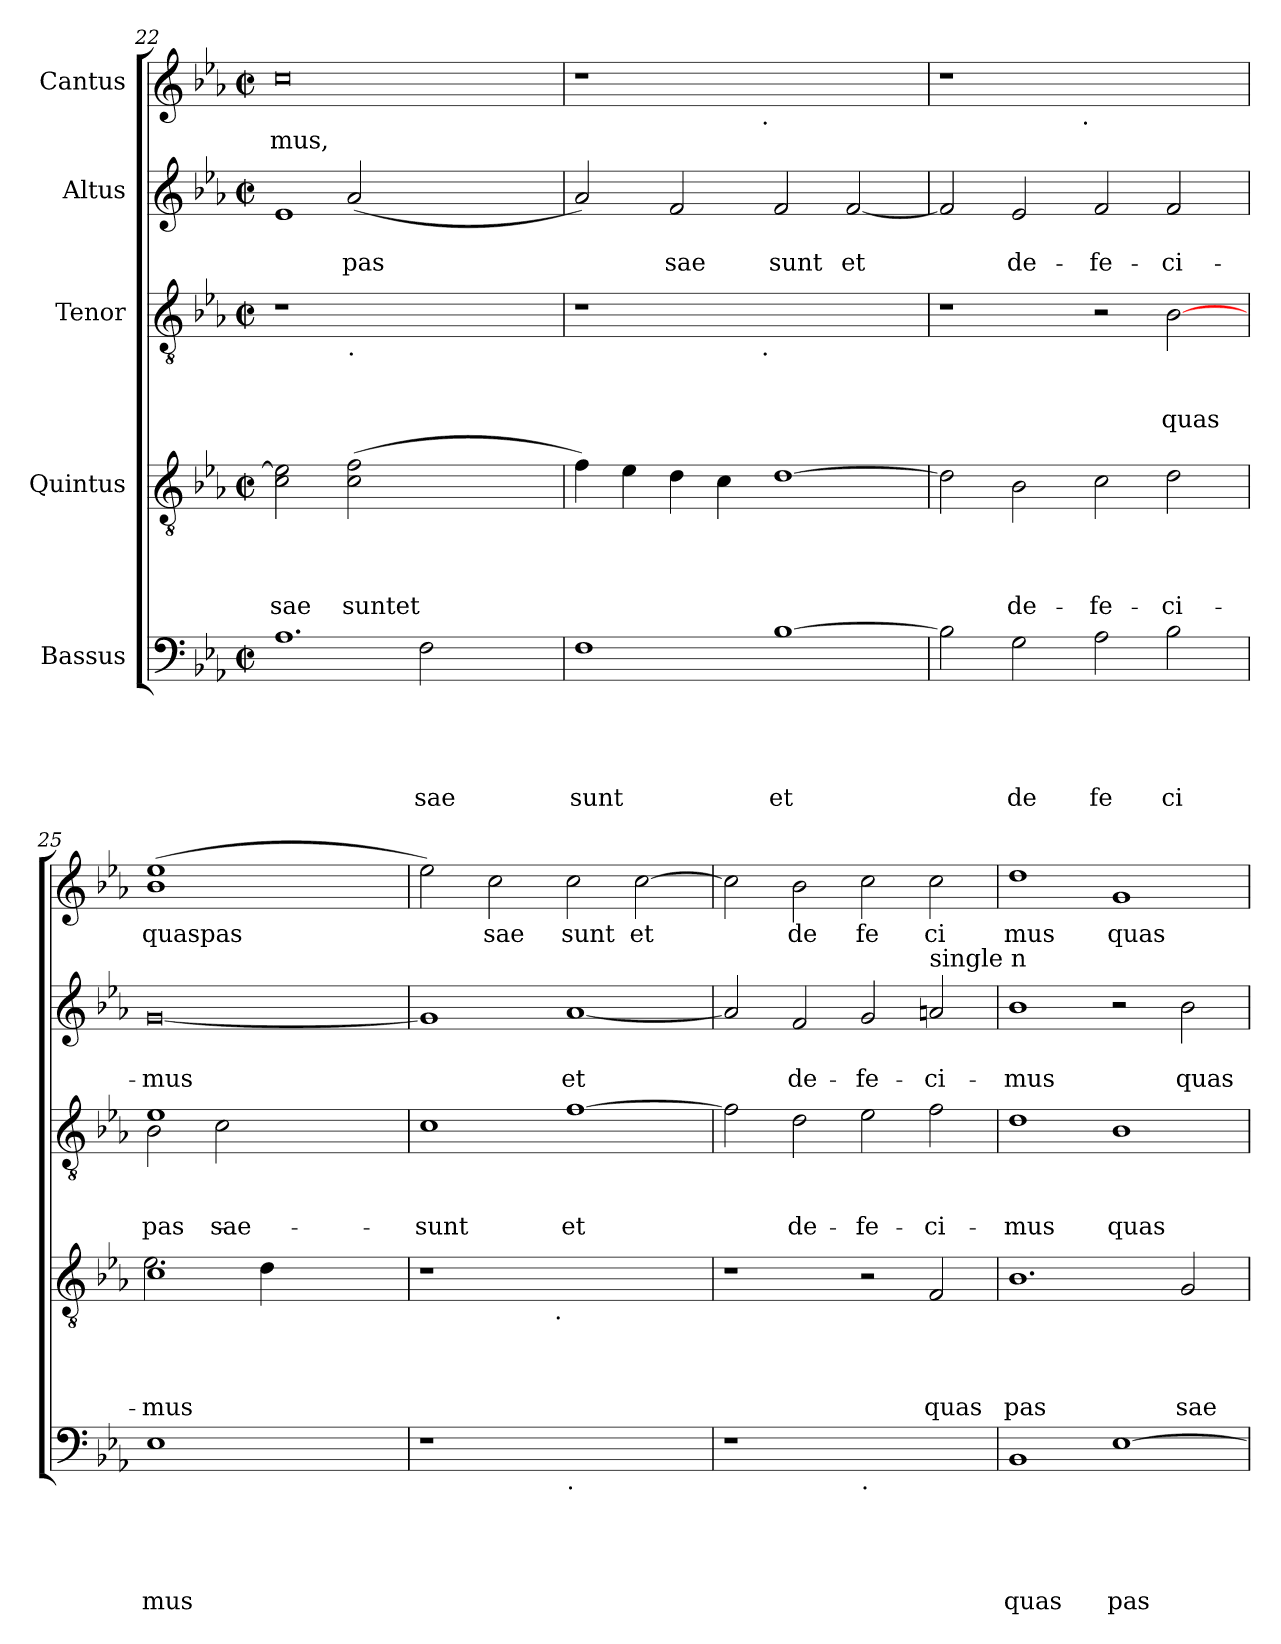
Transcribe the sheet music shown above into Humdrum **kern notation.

**kern	**text	**text	**text	**text	**text	**kern	**text	**text	**text	**text	**kern	**text	**text	**text	**kern	**text	**text	**kern	**text
*part5	*part5	*part5	*part5	*part5	*part5	*part4	*part4	*part4	*part4	*part4	*part3	*part3	*part3	*part3	*part2	*part2	*part2	*part1	*part1
*staff5	*staff5	*staff5	*staff5	*staff5	*staff5	*staff4	*staff4	*staff4	*staff4	*staff4	*staff3	*staff3	*staff3	*staff3	*staff2	*staff2	*staff2	*staff1	*staff1
*I"Bassus	*	*	*	*	*	*I"Quintus	*	*	*	*	*I"Tenor	*	*	*	*I"Altus	*	*	*I"Cantus	*
*clefF4	*	*	*	*	*	*clefGv2	*	*	*	*	*clefGv2	*	*	*	*clefG2	*	*	*clefG2	*
*k[b-e-a-]	*	*	*	*	*	*k[b-e-a-]	*	*	*	*	*k[b-e-a-]	*	*	*	*k[b-e-a-]	*	*	*k[b-e-a-]	*
*E-:	*	*	*	*	*	*E-:	*	*	*	*	*E-:	*	*	*	*E-:	*	*	*E-:	*
*M2/2	*	*	*	*	*	*M2/2	*	*	*	*	*M2/2	*	*	*	*M2/2	*	*	*M2/2	*
*met(c|)	*	*	*	*	*	*met(c|)	*	*	*	*	*met(c|)	*	*	*	*met(c|)	*	*	*met(c|)	*
=22	=22	=22	=22	=22	=22	=22	=22	=22	=22	=22	=22	=22	=22	=22	=22	=22	=22	=22	=22
*^	*	*	*	*	*	*	*	*	*	*	*	*	*	*	*	*	*	*	*
!	!	!	!	!	!	!	!	!	!	!	!LO:LY:b	!	!	!	!	!	!	!	!	!LO:LY:b
*	*	*	*	*	*	*	*	*	*	*	*	*^	*	*	*	*^	*	*	*	*
1.A-	1ryy	.	.	.	.	.	2c\ 2e-\]	.	.	.	-sae	1r	2ryy	.	.	.	1e-	2ryy	.	.	0cc	mus,
!	!	!	!	!	!	!	!	!	!	!	!	!	!LO:TX:b:t=.	!	!	!	!	!	!	!	!	!
!	!	!	!	!	!	!	!	!	!	!	!LO:LY:b	!	!	!	!	!	!	!	!	!LO:LY:b	!	!
.	.	.	.	.	.	.	(>2c\ 2f\	.	.	.	suntet	.	1.ryy	.	.	.	.	(<2a-/	.	pas-	.	.
!	!	!	!	!	!	!LO:LY:b	!	!	!	!	!	!	!	!	!	!	!	!	!	!	!	!
.	2F\	.	.	.	.	sae	1ryy	.	.	.	.	1ryy	.	.	.	.	1ryy	1ryy	.	.	.	.
2ryy	2ryy	.	.	.	.	.	.	.	.	.	.	.	.	.	.	.	.	.	.	.	.	.
*	*	*	*	*	*	*	*	*	*	*	*	*	*	*	*	*	*v	*v	*	*	*	*
=23	=23	=23	=23	=23	=23	=23	=23	=23	=23	=23	=23	=23	=23	=23	=23	=23	=23	=23	=23	=23	=23
!	!	!	!	!	!	!LO:LY:b	!	!	!	!	!	!	!	!	!	!	!	!	!	!	!
*v	*v	*	*	*	*	*	*	*	*	*	*	*	*	*	*	*	*	*	*	*^	*
1F	.	.	.	.	sunt	4f\)	.	.	.	.	1r	2ryy	.	.	.	2a-/)	.	.	1r	2ryy	.
.	.	.	.	.	.	4e-\	.	.	.	.	.	.	.	.	.	.	.	.	.	.	.
!	!	!	!	!	!	!	!	!	!	!	!	!	!	!	!	!	!	!LO:LY:b	!	!	!
.	.	.	.	.	.	4d\	.	.	.	.	.	4...ryy	.	.	.	2f/	.	-sae	.	4...ryy	.
.	.	.	.	.	.	4c\	.	.	.	.	.	.	.	.	.	.	.	.	.	.	.
!	!	!	!	!	!	!	!	!	!	!	!	!	!	!	!	!	!	!	!	!LO:TX:b:t=.	!
!	!	!	!	!	!	!	!	!	!	!	!	!LO:TX:b:t=.	!	!	!	!	!	!	!	!	!
.	.	.	.	.	.	.	.	.	.	.	.	1ryy	.	.	.	.	.	.	.	1ryy	.
!	!	!	!	!	!LO:LY:b	!	!	!	!	!	!	!	!	!	!	!	!	!LO:LY:b	!	!	!
[>1B-	.	.	.	.	et	[>1d	.	.	.	.	1ryy	.	.	.	.	2f/	.	sunt	1ryy	.	.
!	!	!	!	!	!	!	!	!	!	!	!	!	!	!	!	!	!	!LO:LY:b	!	!	!
.	.	.	.	.	.	.	.	.	.	.	.	.	.	.	.	[<2f/	.	et	.	.	.
.	.	.	.	.	.	.	.	.	.	.	.	32ryy	.	.	.	.	.	.	.	32ryy	.
*	*	*	*	*	*	*	*	*	*	*	*v	*v	*	*	*	*	*	*	*	*	*
=24	=24	=24	=24	=24	=24	=24	=24	=24	=24	=24	=24	=24	=24	=24	=24	=24	=24	=24	=24	=24
2B-\]	.	.	.	.	.	2d\]	.	.	.	.	1r	.	.	.	2f/]	.	.	1r	2ryy	.
!	!	!	!	!	!LO:LY:b	!	!	!	!	!LO:LY:b	!	!	!	!	!	!	!LO:LY:b	!	!	!
2G\	.	.	.	.	de	2B-\	.	.	.	de-	.	.	.	.	2e-/	.	de-	.	4...ryy	.
!	!	!	!	!	!	!	!	!	!	!	!	!	!	!	!	!	!	!	!LO:TX:b:t=.	!
.	.	.	.	.	.	.	.	.	.	.	.	.	.	.	.	.	.	.	1ryy	.
!	!	!	!	!	!LO:LY:b	!	!	!	!	!LO:LY:b	!	!	!	!	!	!	!LO:LY:b	!	!	!
2A-\	.	.	.	.	fe	2c\	.	.	.	-fe-	2r	.	.	.	2f/	.	-fe-	1ryy	.	.
!	!	!	!	!	!LO:LY:b	!	!	!	!	!LO:LY:b	!	!	!	!LO:LY:b	!	!	!LO:LY:b	!	!	!
2B-\	.	.	.	.	ci	2d\	.	.	.	-ci-	[>2B-\	.	.	quas	2f/	.	-ci-	.	.	.
.	.	.	.	.	.	.	.	.	.	.	.	.	.	.	.	.	.	.	32ryy	.
=25	=25	=25	=25	=25	=25	=25	=25	=25	=25	=25	=25	=25	=25	=25	=25	=25	=25	=25	=25	=25
!	!	!	!	!	!LO:LY:b	!	!	!	!	!LO:LY:b	!	!	!	!LO:LY:b	!	!	!LO:LY:b	!	!	!LO:LY:b
*	*	*	*	*	*	*^	*	*	*	*	*^	*	*	*	*	*	*	*v	*v	*
1E-	.	.	.	.	mus	1c	2.e-\	.	.	.	-mus	1e-	2B-\	.	.	pas-	[<0g	.	-mus	(>1b- 1ee-	quaspas
!	!	!	!	!	!	!	!	!	!	!	!	!	!	!	!	!LO:LY:b	!	!	!	!	!
.	.	.	.	.	.	.	.	.	.	.	.	.	2c\	.	.	-sae	.	.	.	.	.
.	.	.	.	.	.	.	4d\	.	.	.	.	.	.	.	.	.	.	.	.	.	.
1ryy	.	.	.	.	.	1ryy	1ryy	.	.	.	.	1ryy	1ryy	.	.	.	.	.	.	1ryy	.
=26	=26	=26	=26	=26	=26	=26	=26	=26	=26	=26	=26	=26	=26	=26	=26	=26	=26	=26	=26	=26	=26
!	!	!	!	!	!	!	!	!	!	!	!	!	!	!	!	!LO:LY:b	!	!	!	!	!
*	*	*	*	*	*	*	*	*	*	*	*	*v	*v	*	*	*	*	*	*	*	*
1r	.	.	.	.	.	1r	2ryy	.	.	.	.	1c	.	.	sunt	1g]	.	.	2ee-\)	.
!	!	!	!	!	!	!	!	!	!	!	!	!	!	!	!	!	!	!	!	!LO:LY:b
.	.	.	.	.	.	.	4...ryy	.	.	.	.	.	.	.	.	.	.	.	2cc\	sae
!	!	!	!	!	!	!	!LO:TX:b:t=.	!	!	!	!	!	!	!	!	!	!	!	!	!
.	.	.	.	.	.	.	1ryy	.	.	.	.	.	.	.	.	.	.	.	.	.
!LO:TX:b:t=.	!	!	!	!	!	!	!	!	!	!	!	!	!	!	!	!	!	!	!	!
!	!	!	!	!	!	!	!	!	!	!	!	!	!	!	!LO:LY:b	!	!	!LO:LY:b	!	!LO:LY:b
1ryy	.	.	.	.	.	1ryy	.	.	.	.	.	[>1f	.	.	et	[<1a-	.	et	2cc\	sunt
!	!	!	!	!	!	!	!	!	!	!	!	!	!	!	!	!	!	!	!	!LO:LY:b
.	.	.	.	.	.	.	.	.	.	.	.	.	.	.	.	.	.	.	[>2cc\	et
.	.	.	.	.	.	.	32ryy	.	.	.	.	.	.	.	.	.	.	.	.	.
*	*	*	*	*	*	*v	*v	*	*	*	*	*	*	*	*	*	*	*	*	*
=27	=27	=27	=27	=27	=27	=27	=27	=27	=27	=27	=27	=27	=27	=27	=27	=27	=27	=27	=27
1r	.	.	.	.	.	1r	.	.	.	.	2f\]	.	.	.	2a-/]	.	.	2cc\]	.
!	!	!	!	!	!	!	!	!	!	!	!	!	!	!LO:LY:b	!	!	!LO:LY:b	!	!LO:LY:b
.	.	.	.	.	.	.	.	.	.	.	2d\	.	.	de-	2f/	.	de-	2b-\	de
!LO:TX:b:t=.	!	!	!	!	!	!	!	!	!	!	!	!	!	!	!	!	!	!	!
!	!	!	!	!	!	!	!	!	!	!	!	!	!	!LO:LY:b	!	!	!LO:LY:b	!	!LO:LY:b
1ryy	.	.	.	.	.	2r	.	.	.	.	2e-\	.	.	-fe-	2g/	.	-fe-	2cc\	fe
!	!	!	!	!	!	!	!	!	!	!	!	!	!	!	!LO:TX:a:t=single n	!	!	!	!
!	!	!	!	!	!	!	!	!	!	!LO:LY:b	!	!	!	!LO:LY:b	!	!	!LO:LY:b	!	!LO:LY:b
.	.	.	.	.	.	2F/	.	.	.	quas	2f\	.	.	-ci-	2a/	.	-ci-	2cc\	ci
!!LO:LB:g=z
=28	=28	=28	=28	=28	=28	=28	=28	=28	=28	=28	=28	=28	=28	=28	=28	=28	=28	=28	=28
!	!	!	!	!	!LO:LY:b	!	!	!	!	!LO:LY:b	!	!	!	!LO:LY:b	!	!	!LO:LY:b	!	!LO:LY:b
1BB-	.	.	.	.	quas	1.B-	.	.	.	pas	1d	.	.	-mus	1b-	.	-mus	1dd	mus
!	!	!	!	!	!LO:LY:b	!	!	!	!	!	!	!	!	!LO:LY:b	!	!	!	!	!LO:LY:b
[>1E-	.	.	.	.	pas-	.	.	.	.	.	1B-	.	.	quas	2r	.	.	1g	quas
!	!	!	!	!	!	!	!	!	!	!LO:LY:b	!	!	!	!	!	!	!LO:LY:b	!	!
.	.	.	.	.	.	2G/	.	.	.	sae	.	.	.	.	2b-\	.	quas	.	.
=	=	=	=	=	=	=	=	=	=	=	=	=	=	=	=	=	=	=	=
*-	*-	*-	*-	*-	*-	*-	*-	*-	*-	*-	*-	*-	*-	*-	*-	*-	*-	*-	*-
